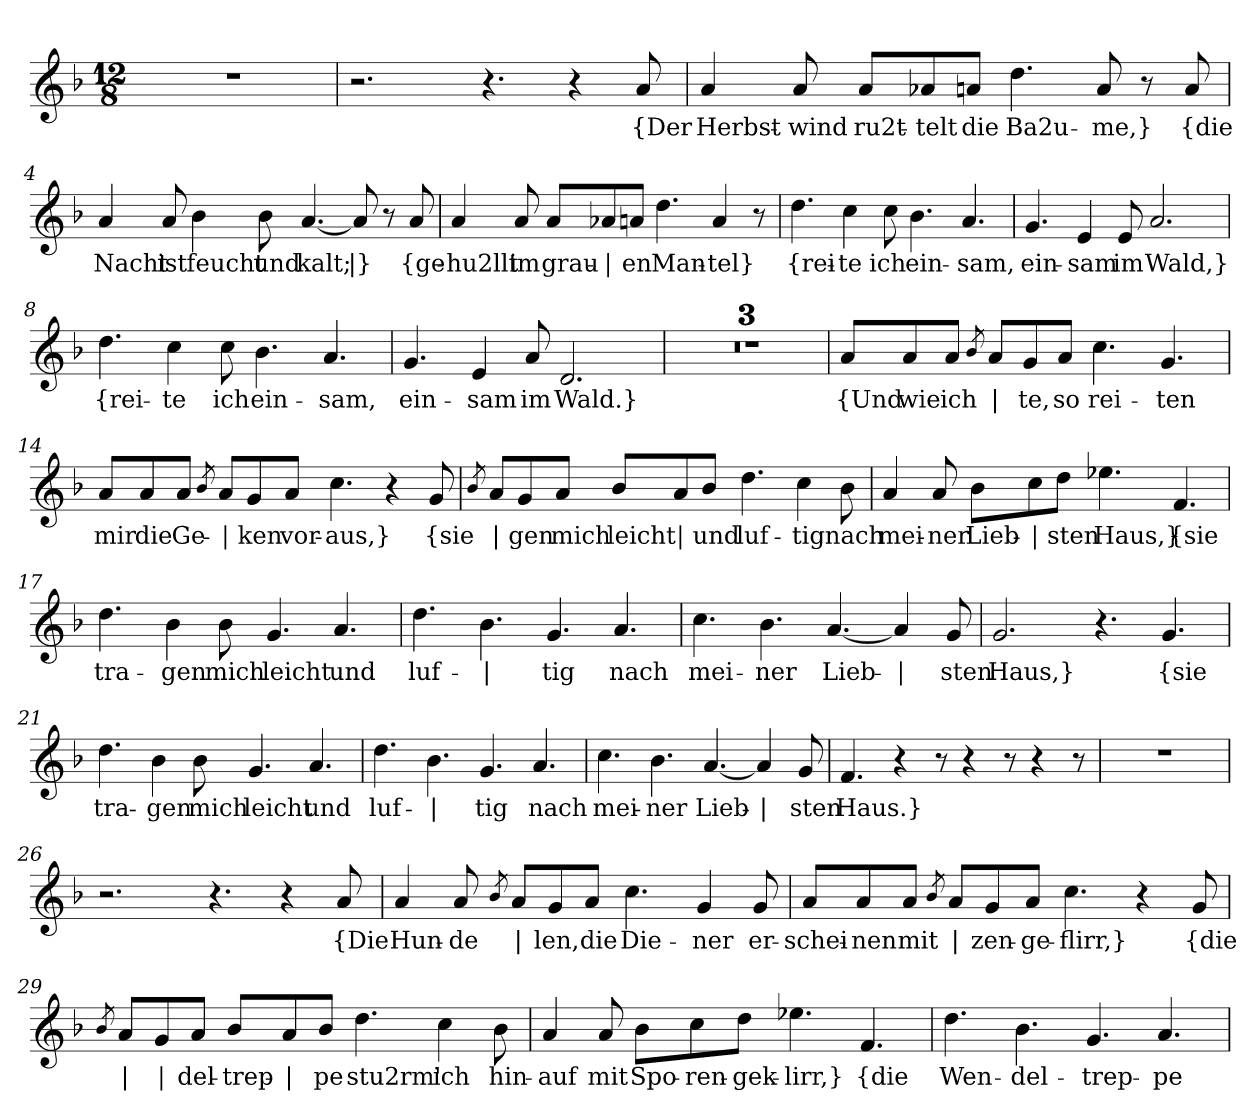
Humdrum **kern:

**kern	**text
*part1	*part1
*staff1	*staff1
*clefG2	*
*k[b-]	*
*M12/8	*
=1	=1
1.r	.
=2	=2
2.r	.
4.r	.
4r	.
!	!LO:LY:b
8a/	{Der
=3	=3
!	!LO:LY:b
4a/	Herbst-
!	!LO:LY:b
8a/	-wind
!	!LO:LY:b
8a/L	ru2t-
!	!LO:LY:b
8a-X/	-telt
!	!LO:LY:b
8an/J	die
!	!LO:LY:b
4.dd\	Ba2u-
!	!LO:LY:b
8a/	-me,}
8r	.
!	!LO:LY:b
8a/	{die
!!LO:LB:g=z
=4	=4
!	!LO:LY:b
4a/	Nacht
!	!LO:LY:b
8a/	ist
!	!LO:LY:b
4b-\	feucht
!	!LO:LY:b
8b-\	und
!	!LO:LY:b
[4.a/	kalt;
!	!LO:LY:b
8a/]	|}
8r	.
!	!LO:LY:b
8a/	{ge-
=5	=5
!	!LO:LY:b
4a/	-hu2llt
!	!LO:LY:b
8a/	im
!	!LO:LY:b
8a/L	grau-
!	!LO:LY:b
8a-X/	|
!	!LO:LY:b
8an/J	-en
!	!LO:LY:b
4.dd\	Man-
!	!LO:LY:b
4a/	-tel}
8r	.
=6	=6
!	!LO:LY:b
4.dd\	{rei-
!	!LO:LY:b
4cc\	-te
!	!LO:LY:b
8cc\	ich
!	!LO:LY:b
4.b-\	ein-
!	!LO:LY:b
4.a/	-sam,
!!LO:LB:g=z
=7	=7
!	!LO:LY:b
4.g/	ein-
!	!LO:LY:b
4e/	-sam
!	!LO:LY:b
8e/	im
!	!LO:LY:b
2.a/	Wald,}
=8	=8
!	!LO:LY:b
4.dd\	{rei-
!	!LO:LY:b
4cc\	-te
!	!LO:LY:b
8cc\	ich
!	!LO:LY:b
4.b-\	ein-
!	!LO:LY:b
4.a/	-sam,
=9	=9
!	!LO:LY:b
4.g/	ein-
!	!LO:LY:b
4e/	-sam
!	!LO:LY:b
8a/	im
!	!LO:LY:b
2.d/	Wald.}
=10	=10
1.r	.
=11	=11
1.r	.
=12	=12
1.r	.
!!LO:LB:g=z
=13	=13
!	!LO:LY:b
8a/L	{Und
!	!LO:LY:b
8a/	wie
!	!LO:LY:b
8a/J	ich
8qb-/	.
!	!LO:LY:b
8a/L	|
!	!LO:LY:b
8g/	-te,
!	!LO:LY:b
8a/J	so
!	!LO:LY:b
4.cc\	rei-
!	!LO:LY:b
4.g/	-ten
=14	=14
!	!LO:LY:b
8a/L	mir
!	!LO:LY:b
8a/	die
!	!LO:LY:b
8a/J	Ge-
8qb-/	.
!	!LO:LY:b
8a/L	|
!	!LO:LY:b
8g/	-ken
!	!LO:LY:b
8a/J	vor-
!	!LO:LY:b
4.cc\	aus,}
4r	.
!	!LO:LY:b
8g/	{sie
!!LO:LB:g=z
=15	=15
8qb-/	.
!	!LO:LY:b
8a/L	|
!	!LO:LY:b
8g/	-gen
!	!LO:LY:b
8a/J	mich
!	!LO:LY:b
8b-/L	leicht
!	!LO:LY:b
8a/	|
!	!LO:LY:b
8b-/J	und
!	!LO:LY:b
4.dd\	luf-
!	!LO:LY:b
4cc\	-tig
!	!LO:LY:b
8b-\	nach
=16	=16
!	!LO:LY:b
4a/	mei-
!	!LO:LY:b
8a/	-ner
!	!LO:LY:b
8b-\L	Lieb-
!	!LO:LY:b
8cc\	|
!	!LO:LY:b
8dd\J	-sten
!	!LO:LY:b
4.ee-X\	Haus,}
!	!LO:LY:b
4.f/	{sie
!!LO:LB:g=z
=17	=17
!	!LO:LY:b
4.dd\	tra-
!	!LO:LY:b
4b-\	-gen
!	!LO:LY:b
8b-\	mich
!	!LO:LY:b
4.g/	leicht
!	!LO:LY:b
4.a/	und
=18	=18
!	!LO:LY:b
4.dd\	luf-
!	!LO:LY:b
4.b-\	|
!	!LO:LY:b
4.g/	-tig
!	!LO:LY:b
4.a/	nach
=19	=19
!	!LO:LY:b
4.cc\	mei-
!	!LO:LY:b
4.b-\	-ner
!	!LO:LY:b
[4.a/	Lieb-
!	!LO:LY:b
4a/]	|
!	!LO:LY:b
8g/	-sten
=20	=20
!	!LO:LY:b
2.g/	Haus,}
4.r	.
!	!LO:LY:b
4.g/	{sie
!!LO:LB:g=z
=21	=21
!	!LO:LY:b
4.dd\	tra-
!	!LO:LY:b
4b-\	-gen
!	!LO:LY:b
8b-\	mich
!	!LO:LY:b
4.g/	leicht
!	!LO:LY:b
4.a/	und
=22	=22
!	!LO:LY:b
4.dd\	luf-
!	!LO:LY:b
4.b-\	|
!	!LO:LY:b
4.g/	-tig
!	!LO:LY:b
4.a/	nach
=23	=23
!	!LO:LY:b
4.cc\	mei-
!	!LO:LY:b
4.b-\	-ner
!	!LO:LY:b
[4.a/	Lieb-
!	!LO:LY:b
4a/]	|
!	!LO:LY:b
8g/	-sten
=24	=24
!	!LO:LY:b
4.f/	Haus.}
4r	.
8r	.
4r	.
8r	.
4r	.
8r	.
=25	=25
1.r	.
!!LO:LB:g=z
=26	=26
2.r	.
4.r	.
4r	.
!	!LO:LY:b
8a/	{Die
=27	=27
!	!LO:LY:b
4a/	Hun-
!	!LO:LY:b
8a/	-de
8qb-/	.
!	!LO:LY:b
8a/L	|
!	!LO:LY:b
8g/	-len,
!	!LO:LY:b
8a/J	die
!	!LO:LY:b
4.cc\	Die-
!	!LO:LY:b
4g/	-ner
!	!LO:LY:b
8g/	er-
=28	=28
!	!LO:LY:b
8a/L	-schei-
!	!LO:LY:b
8a/	-nen
!	!LO:LY:b
8a/J	mit
8qb-/	.
!	!LO:LY:b
8a/L	|
!	!LO:LY:b
8g/	-zen-
!	!LO:LY:b
8a/J	-ge-
!	!LO:LY:b
4.cc\	-flirr,}
4r	.
!	!LO:LY:b
8g/	{die
!!LO:LB:g=z
=29	=29
8qb-/	.
!	!LO:LY:b
8a/L	|
!	!LO:LY:b
8g/	|
!	!LO:LY:b
8a/J	-del-
!	!LO:LY:b
8b-/L	-trep-
!	!LO:LY:b
8a/	|
!	!LO:LY:b
8b-/J	-pe
!	!LO:LY:b
4.dd\	stu2rm'
!	!LO:LY:b
4cc\	ich
!	!LO:LY:b
8b-\	hin-
=30	=30
!	!LO:LY:b
4a/	-auf
!	!LO:LY:b
8a/	mit
!	!LO:LY:b
8b-\L	Spo-
!	!LO:LY:b
8cc\	-ren-
!	!LO:LY:b
8dd\J	-gek-
!	!LO:LY:b
4.ee-X\	-lirr,}
!	!LO:LY:b
4.f/	{die
!!LO:LB:g=z
=31	=31
!	!LO:LY:b
4.dd\	Wen-
!	!LO:LY:b
4.b-\	-del-
!	!LO:LY:b
4.g/	-trep-
!	!LO:LY:b
4.a/	-pe
=	=
*-	*-
